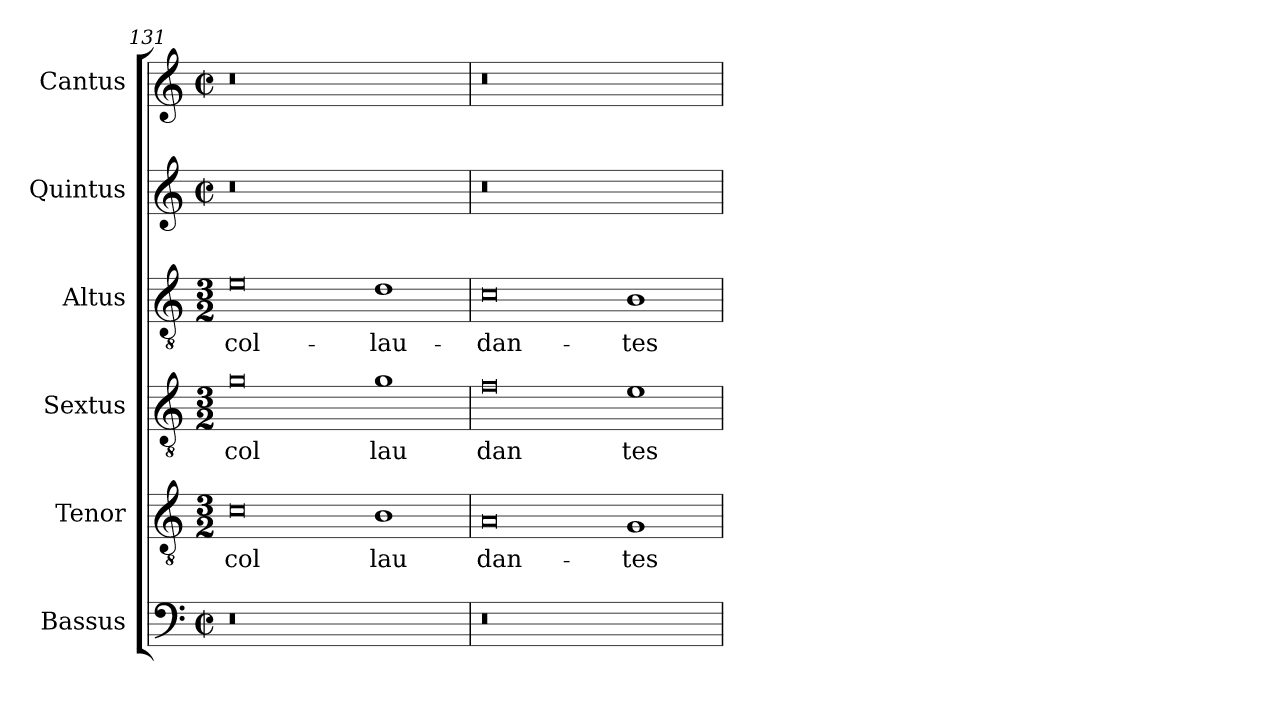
**kern	**kern	**text	**kern	**text	**kern	**text	**kern	**kern
*part6	*part5	*part5	*part4	*part4	*part3	*part3	*part2	*part1
*staff6	*staff5	*staff5	*staff4	*staff4	*staff3	*staff3	*staff2	*staff1
*I"Bassus	*I"Tenor	*	*I"Sextus	*	*I"Altus	*	*I"Quintus	*I"Cantus
*clefF4	*clefGv2	*	*clefGv2	*	*clefGv2	*	*clefG2	*clefG2
*M2/2	*M3/2	*	*M3/2	*	*M3/2	*	*M2/2	*M2/2
*met(c|)	*	*	*	*	*	*	*met(c|)	*met(c|)
=131	=131	=131	=131	=131	=131	=131	=131	=131
!	!	!LO:LY:b:cj	!	!LO:LY:b:cj	!	!LO:LY:b:cj	!	!
0.r	0c	col	0g	col	0e	col-	0.r	0.r
!	!	!LO:LY:b:cj	!	!LO:LY:b:cj	!	!LO:LY:b:cj	!	!
.	1B	lau	1g	lau	1d	-lau-	.	.
!!LO:LB:g=z
=132	=132	=132	=132	=132	=132	=132	=132	=132
!	!	!LO:LY:b:cj	!	!LO:LY:b:cj	!	!LO:LY:b:cj	!	!
0.r	0A	dan-	0f	dan	0c	-dan-	0.r	0.r
!	!	!LO:LY:b:cj	!	!LO:LY:b:cj	!	!LO:LY:b:cj	!	!
.	1G	-tes	1e	tes	1B	-tes	.	.
=	=	=	=	=	=	=	=	=
*-	*-	*-	*-	*-	*-	*-	*-	*-
